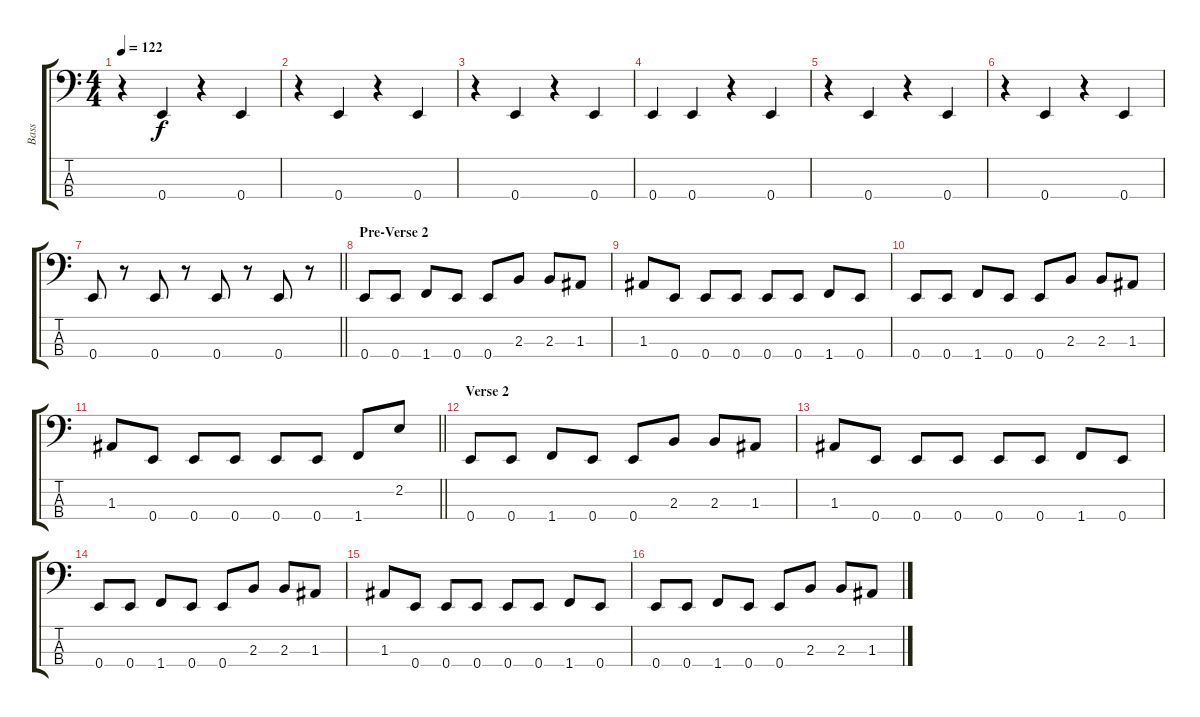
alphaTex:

\track ("Bass" "Bass") {instrument electricbasspick}
\staff {score tabs}
\tuning (G2 D2 A1 E1) {hide}
\ts (4 4)
\tempo 122
\clef f4
\ks c
r.4{dy f} 0.4.4 r.4 0.4.4 |
r.4 0.4.4 r.4 0.4.4 |
r.4 0.4.4 r.4 0.4.4 |
0.4.4 0.4.4 r.4 0.4.4 |
r.4 0.4.4 r.4 0.4.4 |
r.4 0.4.4 r.4 0.4.4 |
\barLineRight lightlight
0.4.8 r.8 0.4.8 r.8 0.4.8 r.8 0.4.8 r.8 |
\section ("" "Pre-Verse 2")
0.4.8 0.4.8 1.4.8 0.4.8 0.4.8 2.3.8 2.3.8 1.3.8 |
1.3.8 0.4.8 0.4.8 0.4.8 0.4.8 0.4.8 1.4.8 0.4.8 |
0.4.8 0.4.8 1.4.8 0.4.8 0.4.8 2.3.8 2.3.8 1.3.8 |
\barLineRight lightlight
1.3.8 0.4.8 0.4.8 0.4.8 0.4.8 0.4.8 1.4.8 2.2.8 |
\section ("" "Verse 2")
0.4.8 0.4.8 1.4.8 0.4.8 0.4.8 2.3.8 2.3.8 1.3.8 |
1.3.8 0.4.8 0.4.8 0.4.8 0.4.8 0.4.8 1.4.8 0.4.8 |
0.4.8 0.4.8 1.4.8 0.4.8 0.4.8 2.3.8 2.3.8 1.3.8 |
1.3.8 0.4.8 0.4.8 0.4.8 0.4.8 0.4.8 1.4.8 0.4.8 |
0.4.8 0.4.8 1.4.8 0.4.8 0.4.8 2.3.8 2.3.8 1.3.8
